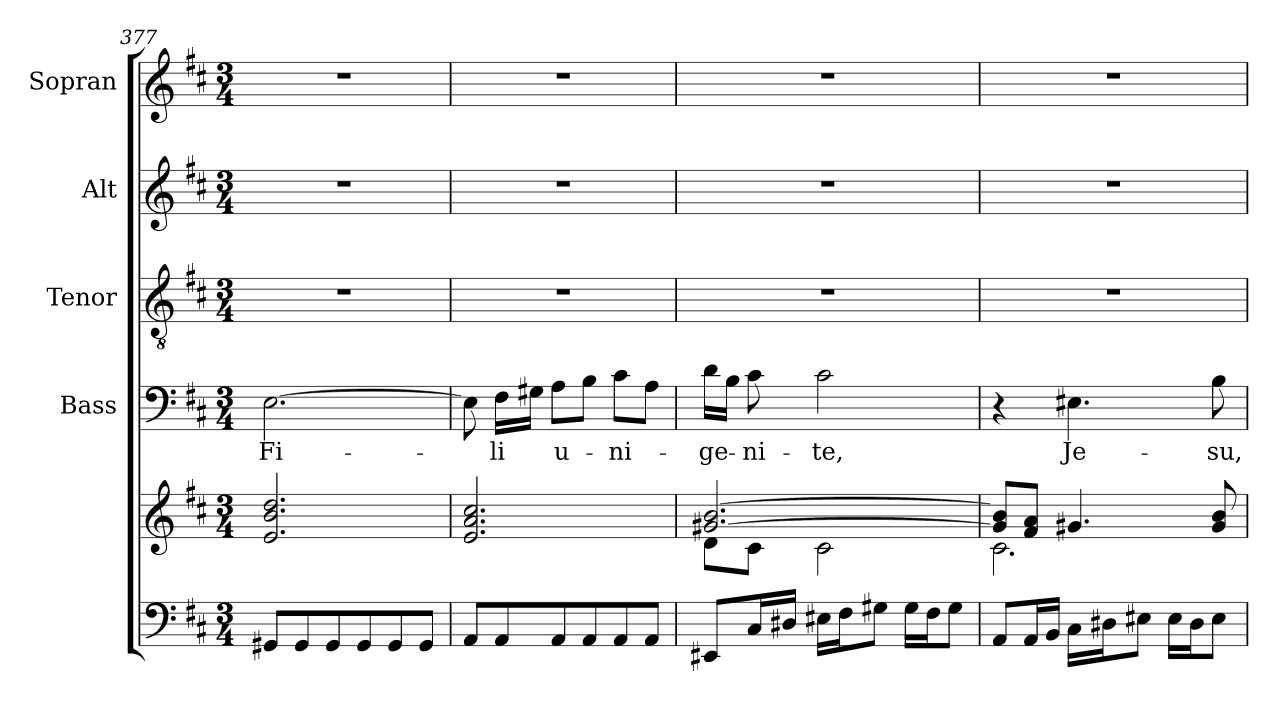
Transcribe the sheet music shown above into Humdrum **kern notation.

**kern	**kern	**kern	**text	**kern	**kern	**kern
*part5	*part5	*part4	*part4	*part3	*part2	*part1
*staff6	*staff5	*staff4	*staff4	*staff3	*staff2	*staff1
*	*	*I"Bass	*	*I"Tenor	*I"Alt	*I"Sopran
*	*	*I'B.	*	*I'T.	*I'A.	*I'S.
*clefF4	*clefG2	*clefF4	*	*clefGv2	*clefG2	*clefG2
*k[f#c#]	*k[f#c#]	*k[f#c#]	*	*k[f#c#]	*k[f#c#]	*k[f#c#]
*D:	*D:	*D:	*	*D:	*D:	*D:
*M3/4	*M3/4	*M3/4	*	*M3/4	*M3/4	*M3/4
=377	=377	=377	=377	=377	=377	=377
!	!	!	!LO:LY:b	!	!	!
8GG#X/L	2.e/ 2.b/ 2.dd/	[2.E\	Fi-	2.r	2.r	2.r
8GG#/	.	.	.	.	.	.
8GG#/	.	.	.	.	.	.
8GG#/	.	.	.	.	.	.
8GG#/	.	.	.	.	.	.
8GG#/J	.	.	.	.	.	.
=378	=378	=378	=378	=378	=378	=378
8AA/L	2.e/ 2.a/ 2.cc#/	8E\]	.	2.r	2.r	2.r
!	!	!	!LO:LY:b	!	!	!
8AA/	.	16F#\LL	-li	.	.	.
.	.	16G#X\JJ	.	.	.	.
!	!	!	!LO:LY:b	!	!	!
8AA/	.	8A\L	u-	.	.	.
8AA/	.	8B\J	.	.	.	.
!	!	!	!LO:LY:b	!	!	!
8AA/	.	8c#\L	-ni-	.	.	.
8AA/J	.	8A\J	.	.	.	.
=379	=379	=379	=379	=379	=379	=379
*	*^	*	*	*	*	*
!	!	!	!	!LO:LY:b	!	!	!
8EE#X/L	[>2.g#X/ [>2.b/	8d\L	16d\LL	-ge-	2.r	2.r	2.r
.	.	.	16B\JJ	.	.	.	.
!	!	!	!	!LO:LY:b	!	!	!
16C#/L	.	8c#\J	8c#\	-ni-	.	.	.
16D#X/JJ	.	.	.	.	.	.	.
!	!	!	!	!LO:LY:b	!	!	!
16E#X\LL	.	2c#\	2c#\	-te,	.	.	.
16F#\J	.	.	.	.	.	.	.
8G#X\J	.	.	.	.	.	.	.
16G#\LL	.	.	.	.	.	.	.
16F#\J	.	.	.	.	.	.	.
8G#\J	.	.	.	.	.	.	.
!!LO:LB:g=z
=380	=380	=380	=380	=380	=380	=380	=380
8AA/L	8g#/] 8b/]L	2.c#\	4r	.	2.r	2.r	2.r
16AA/L	8f#/ 8a/J	.	.	.	.	.	.
16BB/JJ	.	.	.	.	.	.	.
!	!	!	!	!LO:LY:b	!	!	!
16C#\LL	4.g#X/	.	4.E#X\	Je-	.	.	.
16D#X\J	.	.	.	.	.	.	.
8E#X\J	.	.	.	.	.	.	.
16E#\LL	.	.	.	.	.	.	.
16D#\J	.	.	.	.	.	.	.
!	!	!	!	!LO:LY:b	!	!	!
8E#\J	8g#/ 8b/	.	8B\	-su,	.	.	.
*	*v	*v	*	*	*	*	*
=	=	=	=	=	=	=
*-	*-	*-	*-	*-	*-	*-
